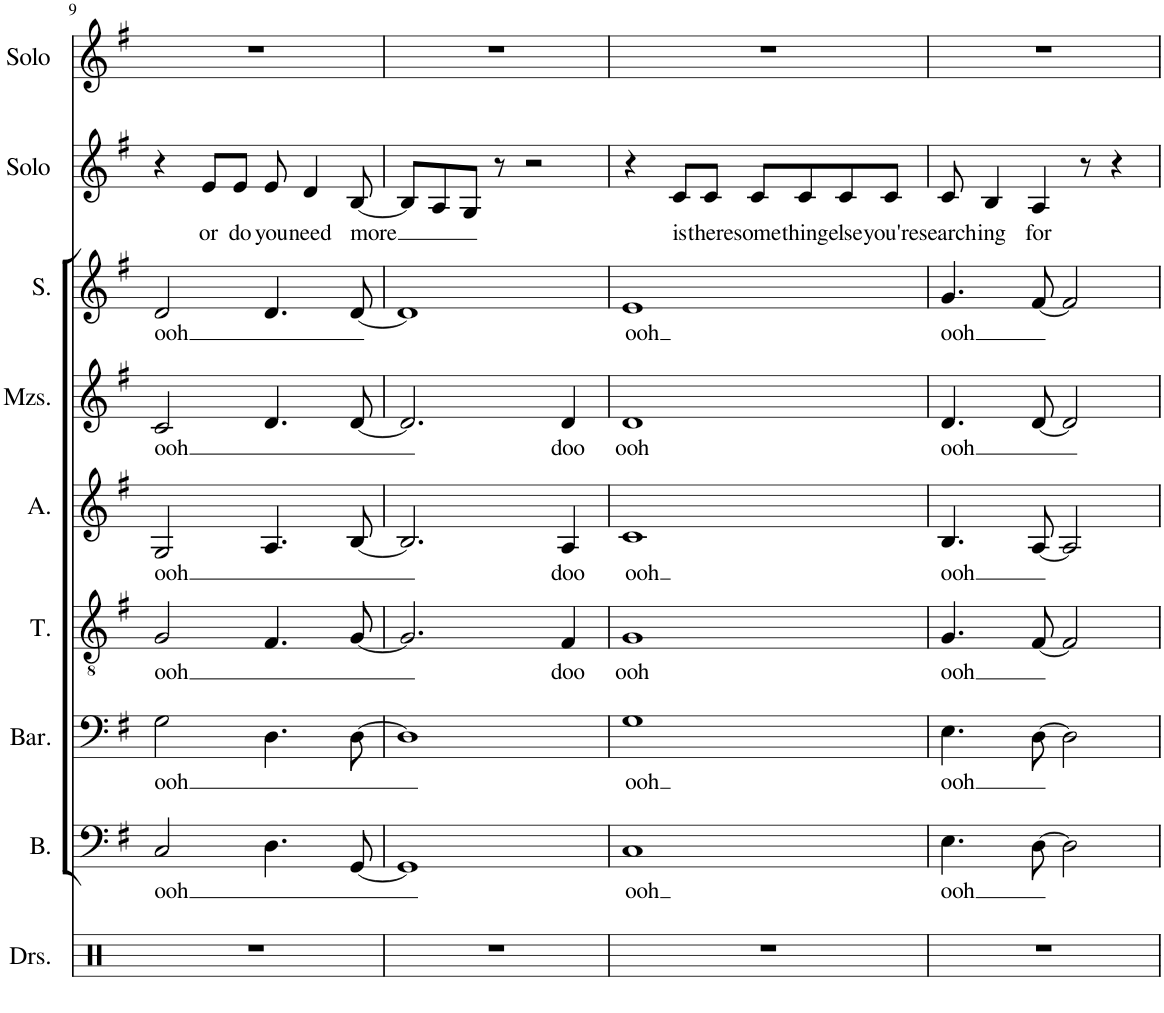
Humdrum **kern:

**kern	**kern	**text	**kern	**text	**kern	**text	**kern	**text	**kern	**text	**kern	**text	**kern	**text	**kern
*part9	*part8	*part8	*part7	*part7	*part6	*part6	*part5	*part5	*part4	*part4	*part3	*part3	*part2	*part2	*part1
*staff9	*staff8	*staff8	*staff7	*staff7	*staff6	*staff6	*staff5	*staff5	*staff4	*staff4	*staff3	*staff3	*staff2	*staff2	*staff1
*I"Drumset	*I"Bass	*	*I"Baritone	*	*I"Tenor	*	*I"Alto	*	*I"Mezzo-soprano	*	*I"Soprano	*	*I"Solo	*	*I"Solo
*I'Drs.	*I'B.	*	*I'Bar.	*	*I'T.	*	*I'A.	*	*I'Mzs.	*	*I'S.	*	*I'Solo	*	*I'Solo
!!LO:PB:g=z
*clefX	*clefF4	*	*clefF4	*	*clefGv2	*	*clefG2	*	*clefG2	*	*clefG2	*	*clefG2	*	*clefG2
*k[]	*k[f#]	*	*k[f#]	*	*k[f#]	*	*k[f#]	*	*k[f#]	*	*k[f#]	*	*k[f#]	*	*k[f#]
*M4/4	*M4/4	*	*M4/4	*	*M4/4	*	*M4/4	*	*M4/4	*	*M4/4	*	*M4/4	*	*M4/4
=9	=9	=9	=9	=9	=9	=9	=9	=9	=9	=9	=9	=9	=9	=9	=9
!	!	!LO:LY:b	!	!LO:LY:b	!	!LO:LY:b	!	!LO:LY:b	!	!LO:LY:b	!	!LO:LY:b	!	!	!
1r	2C/	ooh	2G\	ooh	2G/	ooh	2G/	ooh	2c/	ooh	2d/	ooh	4r	.	1r
!	!	!	!	!	!	!	!	!	!	!	!	!	!	!LO:LY:b	!
.	.	.	.	.	.	.	.	.	.	.	.	.	8e/L	or	.
!	!	!	!	!	!	!	!	!	!	!	!	!	!	!LO:LY:b	!
.	.	.	.	.	.	.	.	.	.	.	.	.	8e/J	do	.
!	!	!	!	!	!	!	!	!	!	!	!	!	!	!LO:LY:b	!
.	4.D\	.	4.D\	.	4.F#/	.	4.A/	.	4.d/	.	4.d/	.	8e/	you	.
!	!	!	!	!	!	!	!	!	!	!	!	!	!	!LO:LY:b	!
.	.	.	.	.	.	.	.	.	.	.	.	.	4d/	need	.
!	!	!	!	!	!	!	!	!	!	!	!	!	!	!LO:LY:b	!
.	[8GG/	.	[8D\	.	[8G/	.	[8B/	.	[8d/	.	[8d/	.	[8B/	more	.
=10	=10	=10	=10	=10	=10	=10	=10	=10	=10	=10	=10	=10	=10	=10	=10
1r	1GG]	.	1D]	.	2.G/]	.	2.B/]	.	2.d/]	.	1d]	.	8B/L]	.	1r
.	.	.	.	.	.	.	.	.	.	.	.	.	8A/	.	.
.	.	.	.	.	.	.	.	.	.	.	.	.	8G/J	.	.
.	.	.	.	.	.	.	.	.	.	.	.	.	8r	.	.
.	.	.	.	.	.	.	.	.	.	.	.	.	2r	.	.
!	!	!	!	!	!	!LO:LY:b	!	!LO:LY:b	!	!LO:LY:b	!	!	!	!	!
.	.	.	.	.	4F#/	doo	4A/	doo	4d/	doo	.	.	.	.	.
=11	=11	=11	=11	=11	=11	=11	=11	=11	=11	=11	=11	=11	=11	=11	=11
!	!	!LO:LY:b	!	!LO:LY:b	!	!LO:LY:b	!	!LO:LY:b	!	!LO:LY:b	!	!LO:LY:b	!	!	!
1r	1C	ooh	1G	ooh	1G	ooh	1c	ooh	1d	ooh	1e	ooh	4r	.	1r
!	!	!	!	!	!	!	!	!	!	!	!	!	!	!LO:LY:b	!
.	.	.	.	.	.	.	.	.	.	.	.	.	8c/L	is	.
!	!	!	!	!	!	!	!	!	!	!	!	!	!	!LO:LY:b	!
.	.	.	.	.	.	.	.	.	.	.	.	.	8c/J	there	.
!	!	!	!	!	!	!	!	!	!	!	!	!	!	!LO:LY:b	!
.	.	.	.	.	.	.	.	.	.	.	.	.	8c/L	some-	.
!	!	!	!	!	!	!	!	!	!	!	!	!	!	!LO:LY:b	!
.	.	.	.	.	.	.	.	.	.	.	.	.	8c/	-thing	.
!	!	!	!	!	!	!	!	!	!	!	!	!	!	!LO:LY:b	!
.	.	.	.	.	.	.	.	.	.	.	.	.	8c/	else	.
!	!	!	!	!	!	!	!	!	!	!	!	!	!	!LO:LY:b	!
.	.	.	.	.	.	.	.	.	.	.	.	.	8c/J	you're	.
=12	=12	=12	=12	=12	=12	=12	=12	=12	=12	=12	=12	=12	=12	=12	=12
!	!	!LO:LY:b	!	!LO:LY:b	!	!LO:LY:b	!	!LO:LY:b	!	!LO:LY:b	!	!LO:LY:b	!	!LO:LY:b	!
1r	4.E\	ooh	4.E\	ooh	4.G/	ooh	4.B/	ooh	4.d/	ooh	4.g/	ooh	8c/	search-	1r
!	!	!	!	!	!	!	!	!	!	!	!	!	!	!LO:LY:b	!
.	.	.	.	.	.	.	.	.	.	.	.	.	4B/	-ing	.
!	!	!	!	!	!	!	!	!	!	!	!	!	!	!LO:LY:b	!
.	[8D\	.	[8D\	.	[8F#/	.	[8A/	.	[8d/	.	[8f#/	.	4A/	for	.
.	2D\]	.	2D\]	.	2F#/]	.	2A/]	.	2d/]	.	2f#/]	.	.	.	.
.	.	.	.	.	.	.	.	.	.	.	.	.	8r	.	.
.	.	.	.	.	.	.	.	.	.	.	.	.	4r	.	.
=	=	=	=	=	=	=	=	=	=	=	=	=	=	=	=
*-	*-	*-	*-	*-	*-	*-	*-	*-	*-	*-	*-	*-	*-	*-	*-
